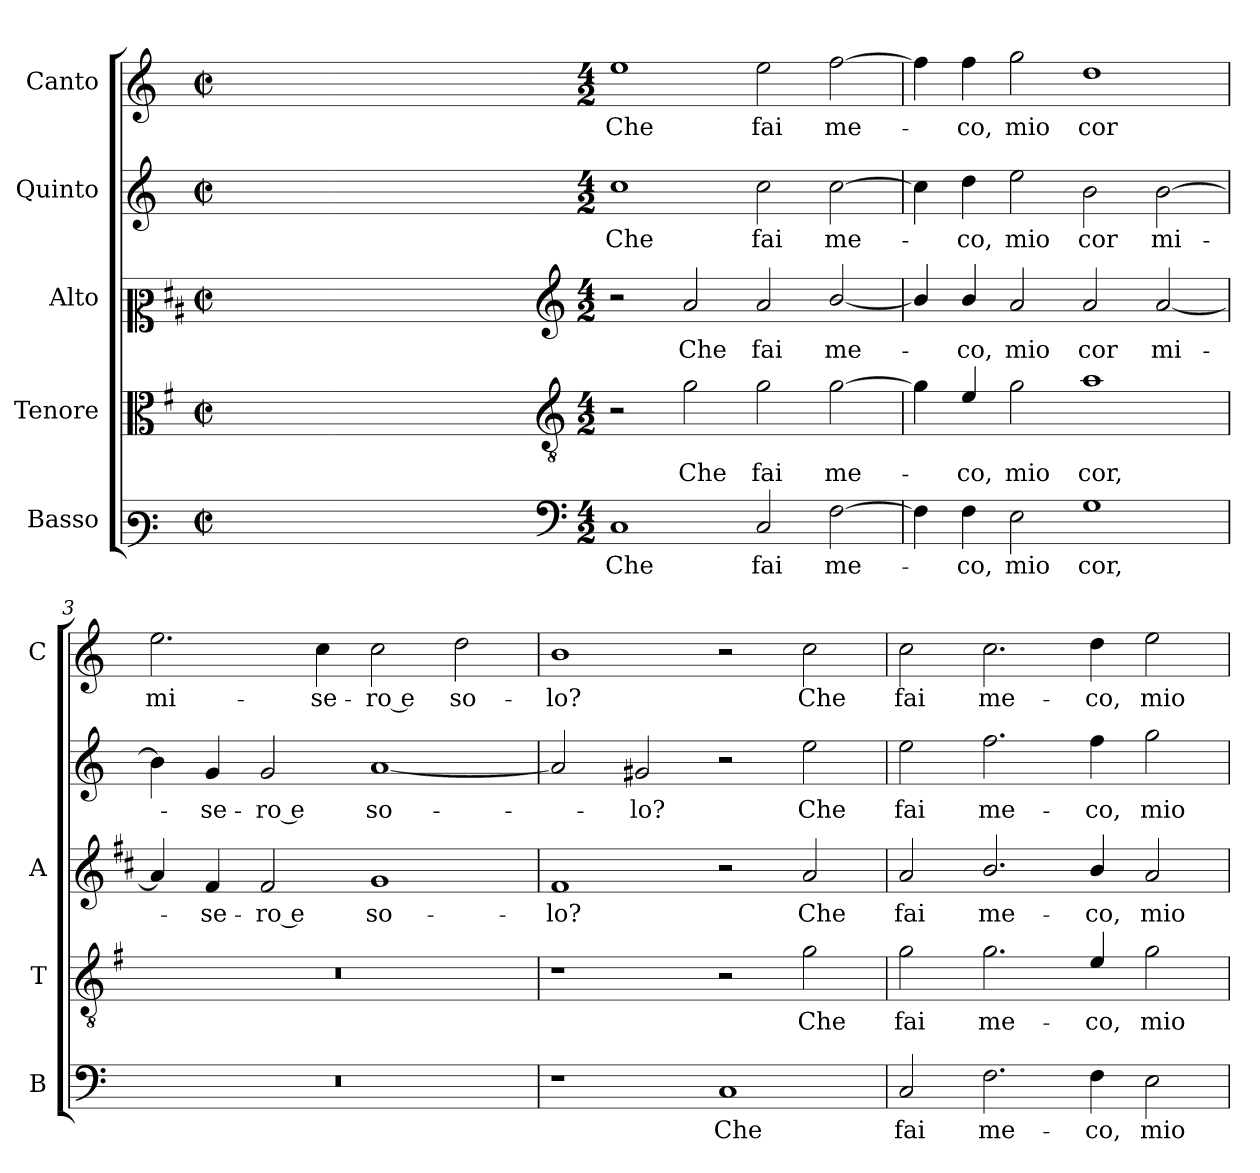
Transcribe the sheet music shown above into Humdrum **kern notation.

**kern	**text	**kern	**text	**kern	**text	**kern	**text	**kern	**text
*part5	*part5	*part4	*part4	*part3	*part3	*part2	*part2	*part1	*part1
*staff5	*staff5	*staff4	*staff4	*staff3	*staff3	*staff2	*staff2	*staff1	*staff1
*I"Basso	*	*I"Tenore	*	*I"Alto	*	*I"Quinto	*	*I"Canto	*
*I'B	*	*I'T	*	*I'A	*	*	*	*I'C	*
*clefF3	*	*clefC3	*	*clefC2	*	*clefG2	*	*clefG2	*
*	*	*ITrd4c7	*	*ITrd1c2	*	*	*	*	*
*k[]	*	*k[]	*	*k[]	*	*k[]	*	*k[]	*
*C:	*	*C:	*	*C:	*	*C:	*	*C:	*
*M2/2	*	*M2/2	*	*M2/2	*	*M2/2	*	*M2/2	*
*met(c|)	*	*met(c|)	*	*met(c|)	*	*met(c|)	*	*met(c|)	*
=	=	=	=	=	=	=	=	=	=
1ryy	.	1ryy	.	1ryy	.	1ryy	.	1ryy	.
=1X-	=1X-	=1X-	=1X-	=1X-	=1X-	=1X-	=1X-	=1X-	=1X-
4ryy	.	4ryy	.	4ryy	.	4ryy	.	4ryy	.
4ryy	.	4ryy	.	4ryy	.	4ryy	.	4ryy	.
4ryy	.	4ryy	.	4ryy	.	4ryy	.	4ryy	.
4ryy	.	4ryy	.	4ryy	.	4ryy	.	4ryy	.
=1-	=1-	=1-	=1-	=1-	=1-	=1-	=1-	=1-	=1-
*clefF4	*	*clefGv2	*	*clefG2	*	*	*	*	*
*M4/2	*	*M4/2	*	*M4/2	*	*M4/2	*	*M4/2	*
!	!LO:LY:b	!	!	!	!	!	!LO:LY:b	!	!LO:LY:b
1C	Che	2r	.	2r	.	1cc	Che	1ee	Che
!	!	!	!LO:LY:b	!	!LO:LY:b	!	!	!	!
.	.	2c\	Che	2g/	Che	.	.	.	.
!	!LO:LY:b	!	!LO:LY:b	!	!LO:LY:b	!	!LO:LY:b	!	!LO:LY:b
2C/	fai	2c\	fai	2g/	fai	2cc\	fai	2ee\	fai
!	!LO:LY:b	!	!LO:LY:b	!	!LO:LY:b	!	!LO:LY:b	!	!LO:LY:b
[2F\	me-	[2c\	me-	[2a/	me-	[2cc\	me-	[2ff\	me-
=2	=2	=2	=2	=2	=2	=2	=2	=2	=2
4F\]	.	4c\]	.	4a/]	.	4cc\]	.	4ff\]	.
!	!LO:LY:b	!	!LO:LY:b	!	!LO:LY:b	!	!LO:LY:b	!	!LO:LY:b
4F\	-co,	4A/	-co,	4a/	-co,	4dd\	-co,	4ff\	-co,
!	!LO:LY:b	!	!LO:LY:b	!	!LO:LY:b	!	!LO:LY:b	!	!LO:LY:b
2E\	mio	2c\	mio	2g/	mio	2ee\	mio	2gg\	mio
!	!LO:LY:b	!	!LO:LY:b	!	!LO:LY:b	!	!LO:LY:b	!	!LO:LY:b
1G	cor,	1d	cor,	2g/	cor	2b\	cor	1dd	cor
!	!	!	!	!	!LO:LY:b	!	!LO:LY:b	!	!
.	.	.	.	[2g/	mi-	[2b\	mi-	.	.
=3	=3	=3	=3	=3	=3	=3	=3	=3	=3
!	!	!	!	!	!	!	!	!	!LO:LY:b
0r	.	0r	.	4g/]	.	4b\]	.	2.ee\	mi-
!	!	!	!	!	!LO:LY:b	!	!LO:LY:b	!	!
.	.	.	.	4e/	-se-	4g/	-se-	.	.
!	!	!	!	!	!LO:LY:b	!	!LO:LY:b	!	!
.	.	.	.	2e/	-ro e	2g/	-ro e	.	.
!	!	!	!	!	!	!	!	!	!LO:LY:b
.	.	.	.	.	.	.	.	4cc\	-se-
!	!	!	!	!	!LO:LY:b	!	!LO:LY:b	!	!LO:LY:b
.	.	.	.	1f	so-	[1a	so-	2cc\	-ro e
!	!	!	!	!	!	!	!	!	!LO:LY:b
.	.	.	.	.	.	.	.	2dd\	so-
!!LO:LB:g=z
=4	=4	=4	=4	=4	=4	=4	=4	=4	=4
!	!	!	!	!	!LO:LY:b	!	!	!	!LO:LY:b
1r	.	1r	.	1e	-lo?	2a/]	.	1b	-lo?
!	!	!	!	!	!	!	!LO:LY:b	!	!
.	.	.	.	.	.	2g#X/	-lo?	.	.
!	!LO:LY:b	!	!	!	!	!	!	!	!
1C	Che	2r	.	2r	.	2r	.	2r	.
!	!	!	!LO:LY:b	!	!LO:LY:b	!	!LO:LY:b	!	!LO:LY:b
.	.	2c\	Che	2g/	Che	2ee\	Che	2cc\	Che
=5	=5	=5	=5	=5	=5	=5	=5	=5	=5
!	!LO:LY:b	!	!LO:LY:b	!	!LO:LY:b	!	!LO:LY:b	!	!LO:LY:b
2C/	fai	2c\	fai	2g/	fai	2ee\	fai	2cc\	fai
!	!LO:LY:b	!	!LO:LY:b	!	!LO:LY:b	!	!LO:LY:b	!	!LO:LY:b
2.F\	me-	2.c\	me-	2.a/	me-	2.ff\	me-	2.cc\	me-
!	!LO:LY:b	!	!LO:LY:b	!	!LO:LY:b	!	!LO:LY:b	!	!LO:LY:b
4F\	-co,	4A/	-co,	4a/	-co,	4ff\	-co,	4dd\	-co,
!	!LO:LY:b	!	!LO:LY:b	!	!LO:LY:b	!	!LO:LY:b	!	!LO:LY:b
2E\	mio	2c\	mio	2g/	mio	2gg\	mio	2ee\	mio
=	=	=	=	=	=	=	=	=	=
*-	*-	*-	*-	*-	*-	*-	*-	*-	*-
